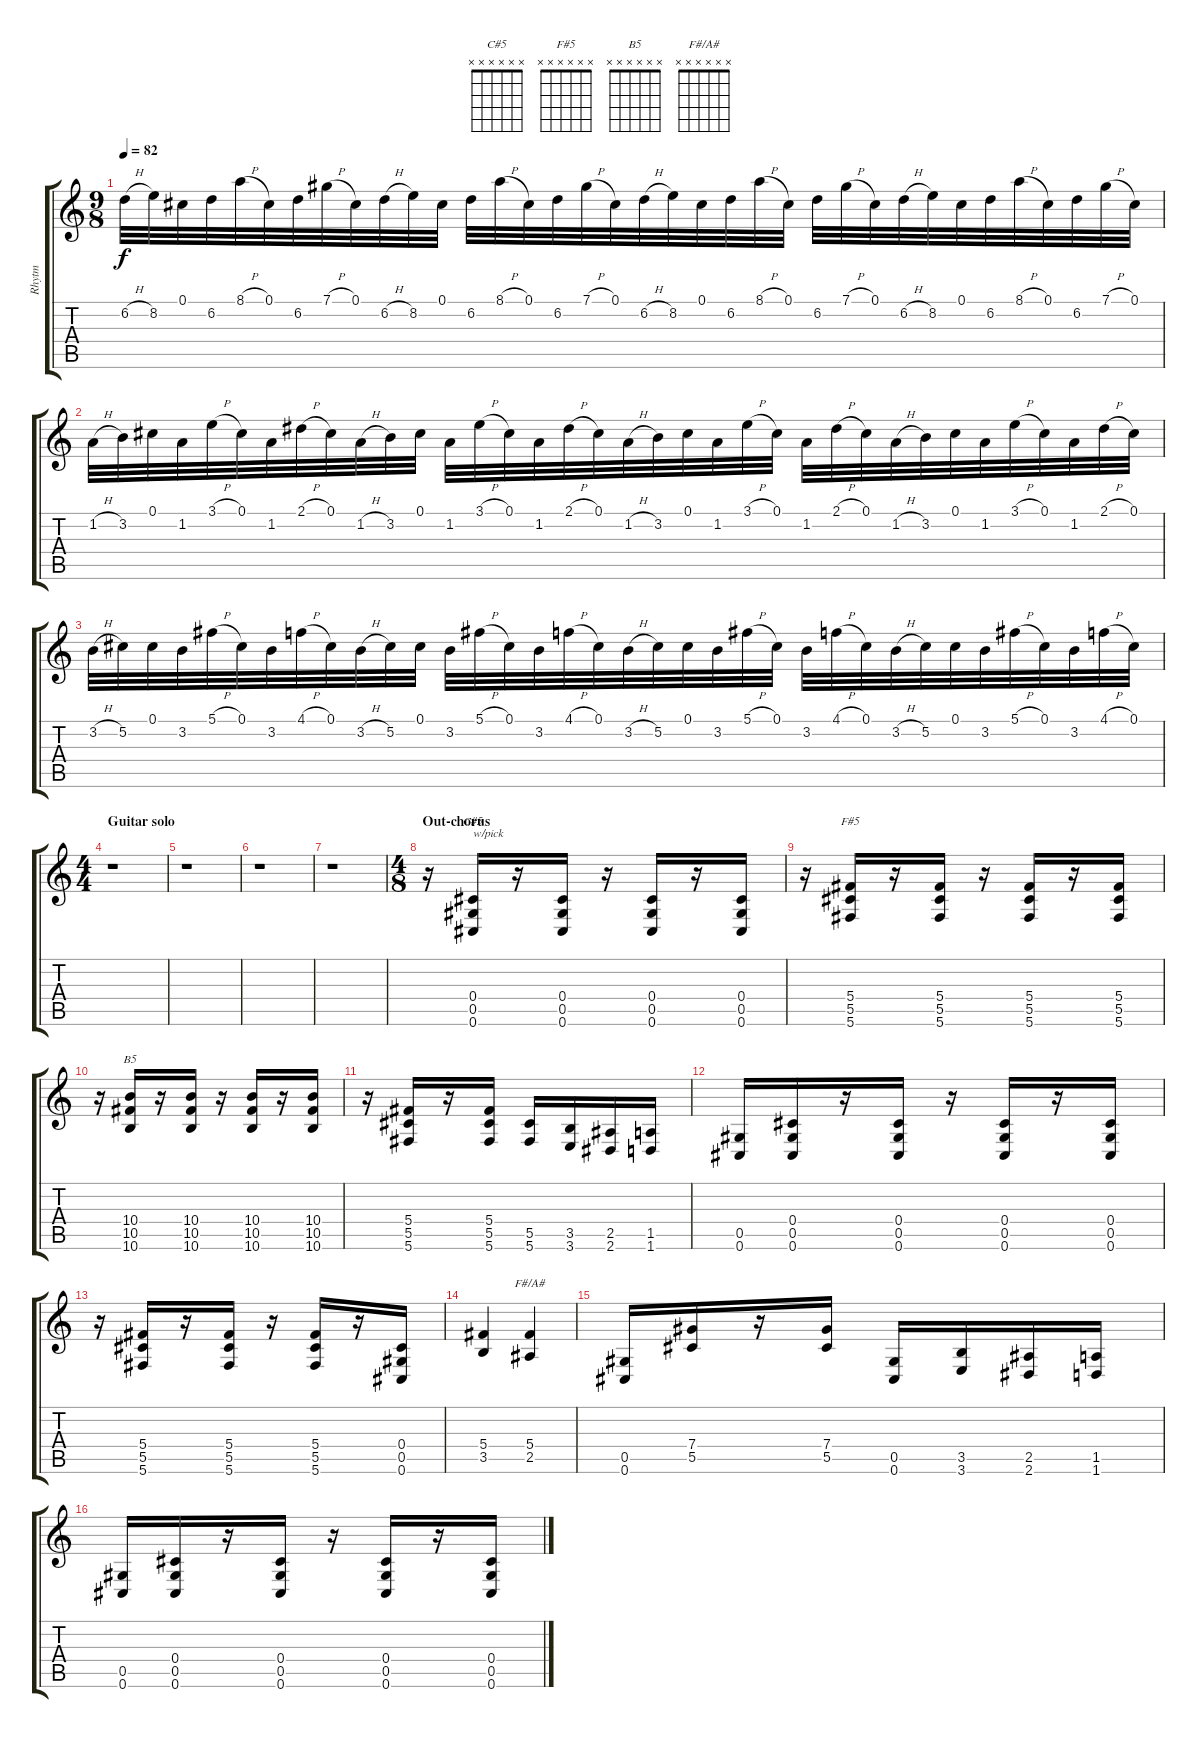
\track ("Rhytm" "Rhytm") {instrument distortionguitar}
\staff {score tabs}
\tuning (Db4 Ab3 Gb3 Db3 Ab2 Db2) {hide}
\chord ("C#5" x x x x x x) {firstfret 0}
\chord ("F#5" x x x x x x) {firstfret 0}
\chord ("B5" x x x x x x) {firstfret 0}
\chord ("F#/A#" x x x x x x) {firstfret 0}
\ts (9 8)
\tempo 82
\clef g2
\ks c
6.2{h}.32{dy f} 8.2.32 0.1.32 6.2.32 8.1{h}.32 0.1.32 6.2.32 7.1{h}.32 0.1.32 6.2{h}.32 8.2.32 0.1.32 6.2.32 8.1{h}.32 0.1.32 6.2.32 7.1{h}.32 0.1.32 6.2{h}.32 8.2.32 0.1.32 6.2.32 8.1{h}.32 0.1.32 6.2.32 7.1{h}.32 0.1.32 6.2{h}.32 8.2.32 0.1.32 6.2.32 8.1{h}.32 0.1.32 6.2.32 7.1{h}.32 0.1.32 |
1.2{h}.32 3.2.32 0.1.32 1.2.32 3.1{h}.32 0.1.32 1.2.32 2.1{h}.32 0.1.32 1.2{h}.32 3.2.32 0.1.32 1.2.32 3.1{h}.32 0.1.32 1.2.32 2.1{h}.32 0.1.32 1.2{h}.32 3.2.32 0.1.32 1.2.32 3.1{h}.32 0.1.32 1.2.32 2.1{h}.32 0.1.32 1.2{h}.32 3.2.32 0.1.32 1.2.32 3.1{h}.32 0.1.32 1.2.32 2.1{h}.32 0.1.32 |
3.2{h}.32 5.2.32 0.1.32 3.2.32 5.1{h}.32 0.1.32 3.2.32 4.1{h}.32 0.1.32 3.2{h}.32 5.2.32 0.1.32 3.2.32 5.1{h}.32 0.1.32 3.2.32 4.1{h}.32 0.1.32 3.2{h}.32 5.2.32 0.1.32 3.2.32 5.1{h}.32 0.1.32 3.2.32 4.1{h}.32 0.1.32 3.2{h}.32 5.2.32 0.1.32 3.2.32 5.1{h}.32 0.1.32 3.2.32 4.1{h}.32 0.1.32 |
\ts (4 4)
\section ("" "Guitar solo")
r.1 |
r.1 |
r.1 |
r.1 |
\ts (4 8)
\section ("" "Out-chorus")
r.16 (0.4 0.5 0.6).16{ch "C#5" txt "w/pick"} r.16 (0.4 0.5 0.6).16 r.16 (0.4 0.5 0.6).16 r.16 (0.4 0.5 0.6).16 |
r.16 (5.4 5.5 5.6).16{ch "F#5"} r.16 (5.4 5.5 5.6).16 r.16 (5.4 5.5 5.6).16 r.16 (5.4 5.5 5.6).16 |
r.16 (10.4 10.5 10.6).16{ch "B5"} r.16 (10.4 10.5 10.6).16 r.16 (10.4 10.5 10.6).16 r.16 (10.4 10.5 10.6).16 |
r.16 (5.4 5.5 5.6).16 r.16 (5.4 5.5 5.6).16 (5.5 5.6).16 (3.5 3.6).16 (2.5 2.6).16 (1.5 1.6).16 |
(0.5 0.6).16 (0.4 0.5 0.6).16 r.16 (0.4 0.5 0.6).16 r.16 (0.4 0.5 0.6).16 r.16 (0.4 0.5 0.6).16 |
r.16 (5.4 5.5 5.6).16 r.16 (5.4 5.5 5.6).16 r.16 (5.4 5.5 5.6).16 r.16 (0.4 0.5 0.6).16 |
(5.4 3.5).4 (5.4 2.5).4{ch "F#/A#"} |
(0.5 0.6).16 (7.4 5.5).16 r.16 (7.4 5.5).16 (0.5 0.6).16 (3.5 3.6).16 (2.5 2.6).16 (1.5 1.6).16 |
(0.5 0.6).16 (0.4 0.5 0.6).16 r.16 (0.4 0.5 0.6).16 r.16 (0.4 0.5 0.6).16 r.16 (0.4 0.5 0.6).16
